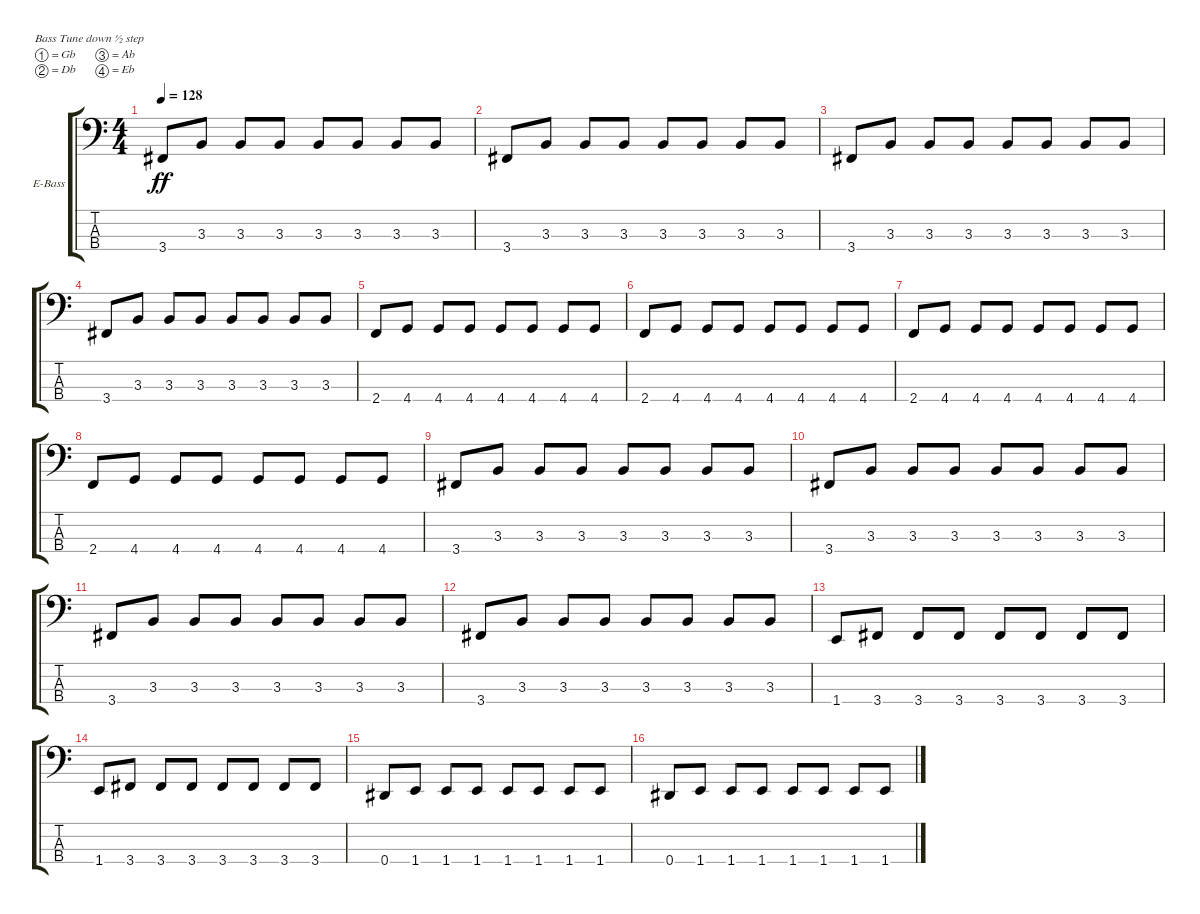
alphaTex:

\defaultSystemsLayout 4
\bracketExtendMode groupsimilarinstruments
\firstSystemTrackNameOrientation horizontal
\otherSystemsTrackNameOrientation horizontal
\track ("Bass" "E-Bass") {instrument electricbassfinger}
\staff {score tabs}
\tuning (Gb2 Db2 Ab1 Eb1)
\ts (4 4)
\tempo 128
\clef f4
\ks c
3.4.8{dy ff} 3.3.8 3.3.8 3.3.8 3.3.8 3.3.8 3.3.8 3.3.8 |
3.4.8 3.3.8 3.3.8 3.3.8 3.3.8 3.3.8 3.3.8 3.3.8 |
3.4.8 3.3.8 3.3.8 3.3.8 3.3.8 3.3.8 3.3.8 3.3.8 |
3.4.8 3.3.8 3.3.8 3.3.8 3.3.8 3.3.8 3.3.8 3.3.8 |
2.4.8 4.4.8 4.4.8 4.4.8 4.4.8 4.4.8 4.4.8 4.4.8 |
2.4.8 4.4.8 4.4.8 4.4.8 4.4.8 4.4.8 4.4.8 4.4.8 |
2.4.8 4.4.8 4.4.8 4.4.8 4.4.8 4.4.8 4.4.8 4.4.8 |
2.4.8 4.4.8 4.4.8 4.4.8 4.4.8 4.4.8 4.4.8 4.4.8 |
3.4.8 3.3.8 3.3.8 3.3.8 3.3.8 3.3.8 3.3.8 3.3.8 |
3.4.8 3.3.8 3.3.8 3.3.8 3.3.8 3.3.8 3.3.8 3.3.8 |
3.4.8 3.3.8 3.3.8 3.3.8 3.3.8 3.3.8 3.3.8 3.3.8 |
3.4.8 3.3.8 3.3.8 3.3.8 3.3.8 3.3.8 3.3.8 3.3.8 |
1.4.8 3.4.8 3.4.8 3.4.8 3.4.8 3.4.8 3.4.8 3.4.8 |
1.4.8 3.4.8 3.4.8 3.4.8 3.4.8 3.4.8 3.4.8 3.4.8 |
0.4.8 1.4.8 1.4.8 1.4.8 1.4.8 1.4.8 1.4.8 1.4.8 |
0.4.8 1.4.8 1.4.8 1.4.8 1.4.8 1.4.8 1.4.8 1.4.8
